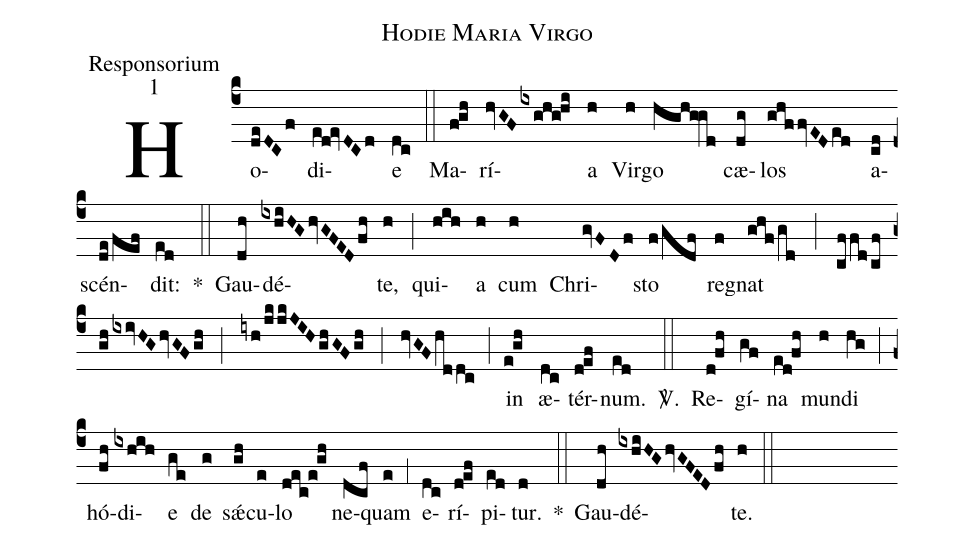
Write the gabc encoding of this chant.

name:Hodie Maria Virgo;
office-part:Responsorium;
mode:1;
%%
(c4) Ho(deDCf)di(ed!evDCd)e(dc) (::) Ma(f!gh)rí(hvGFixghg!hi)a(h) Vir(h)go(hghg!gd) cæ(dg)los(ghf/fvEDed) a-(cd)scén(de/fef)dit:(ed) *(::) Gau(dh)dé(ixhiHGhvGFEDfh)te,(h) (;) qui(hih)a(h) cum(h) Chri(gvFDf)sto(f/gdf) re(f)gnat(ghf/gd;cf/fd/cf/ghixivHGhvGFgh;iyh/jk/jkJIHgh/GFgh;hvGFhd/dc) (;) in(e!gh) æ-(dc)tér(d!ef)num.(ed)  <sp>V/</sp>.(::) Re(d!fh)gí(gf)na(ed!fh) mun(h)di(hg) (;) hó(fh)di(ixhih)e(ge) de(g) sǽ(gh)cu(e)lo(dec!e!gh) ne(dcf)quam(e) (,1) e-(dc)rí(d!ef)pi(ed)tur.(d) *(::)  Gau(dh)dé(ixhiHGhvGFEDfh)te.(h) (::)
